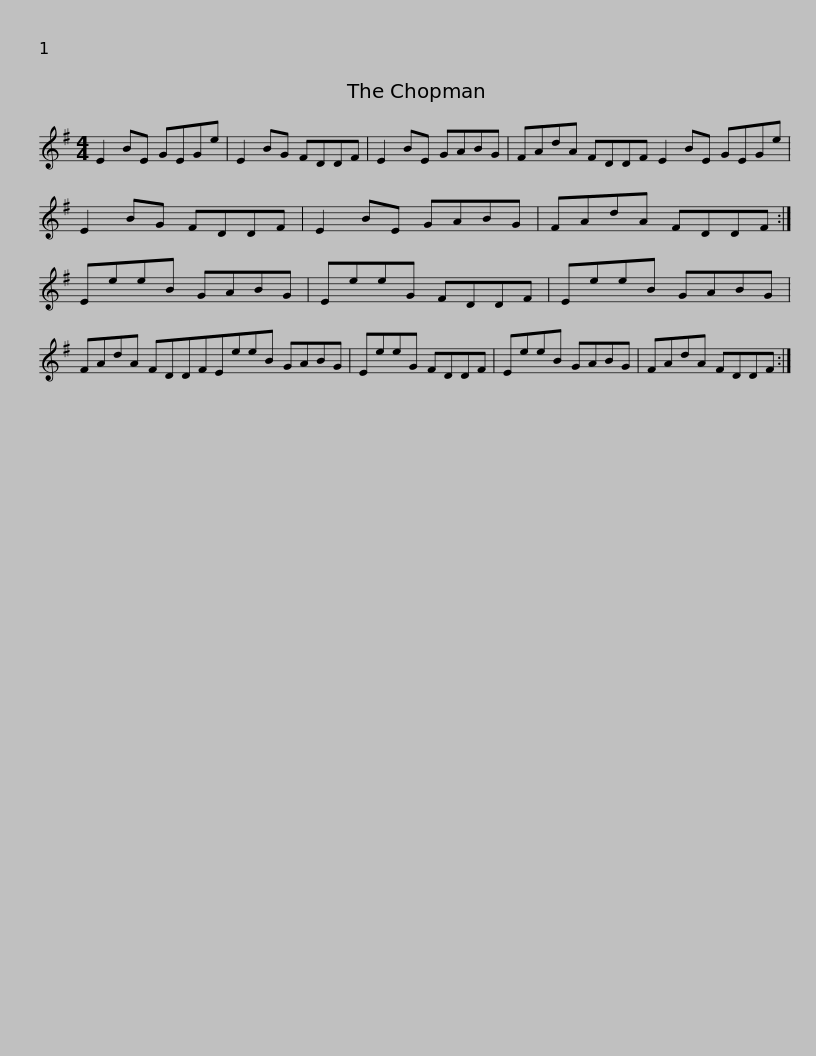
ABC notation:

X:1
L:1/8
M:4/4
I:linebreak $
K:Emin
V:1 treble
V:1
 E2 BE GEGe | E2 BG FDDF | E2 BE GABG | FAdA FDDF E2 BE GEGe | E2 BG FDDF |$ %5
 E2 BE GABG | FAdA FDDF :| EeeB GABG | EeeG FDDF | EeeB GABG |$ %10
 FAdA FDDFEeeB GABG | EeeG FDDF | EeeB GABG | FAdA FDDF :| %14
